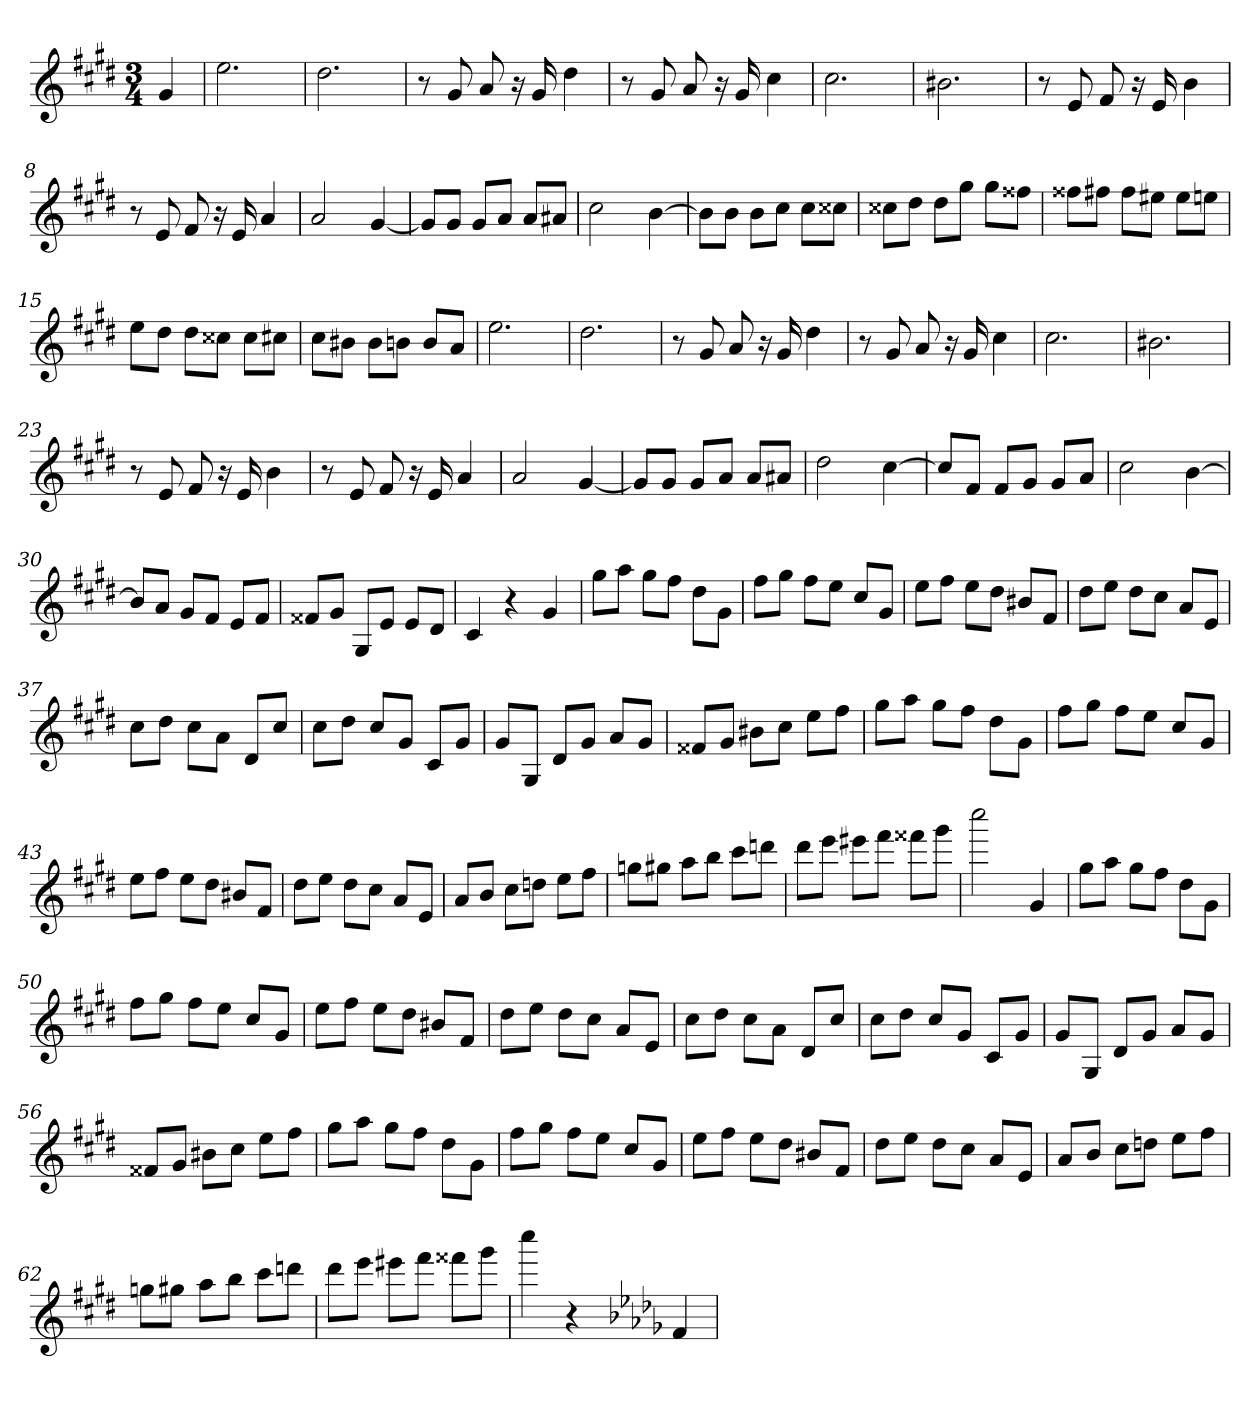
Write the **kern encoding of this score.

**kern
*part1
*staff1
*clefG2
*k[f#c#g#d#]
*c#:
*M3/4
*MM180
=
4g#
=1
2.ee
=2
2.dd#
=3
8r
8g#
8a
16r
16g#
4dd#
=4
8r
8g#
8a
16r
16g#
4cc#
=5
2.cc#
=6
2.b#X
=7
8r
8e
8f#
16r
16e
4b
=8
8r
8e
8f#
16r
16e
4a
=9
2a
[4g#
=10
8g#/L]
8g#/J
8g#/L
8a/J
8a/L
8a#X/J
=11
2cc#
[4b
=12
8b\L]
8b\J
8b\L
8cc#\J
8cc#\L
8cc##X\J
=13
8cc##X\L
8dd#\J
8dd#\L
8gg#\J
8gg#\L
8ff##X\J
=14
8ff##X\L
8ff#X\J
8ff#\L
8ee#X\J
8ee#\L
8een\J
=15
8ee\L
8dd#\J
8dd#\L
8cc##X\J
8cc##\L
8cc#X\J
=16
8cc#\L
8b#X\J
8b#\L
8bn\J
8b/L
8a/J
=17
2.ee
=18
2.dd#
=19
8r
8g#
8a
16r
16g#
4dd#
=20
8r
8g#
8a
16r
16g#
4cc#
=21
2.cc#
=22
2.b#X
=23
8r
8e
8f#
16r
16e
4b
=24
8r
8e
8f#
16r
16e
4a
=25
2a
[4g#
=26
8g#/L]
8g#/J
8g#/L
8a/J
8a/L
8a#X/J
=27
2dd#
[4cc#
=28
8cc#/L]
8f#/J
8f#/L
8g#/J
8g#/L
8a/J
=29
2cc#
[4b
=30
8b/L]
8a/J
8g#/L
8f#/J
8e/L
8f#/J
=31
8f##X/L
8g#/J
8G#/L
8e/J
8e/L
8d#/J
=32
4c#
4r
4g#
=33
8gg#\L
8aa\J
8gg#\L
8ff#\J
8dd#\L
8g#\J
=34
8ff#\L
8gg#\J
8ff#\L
8ee\J
8cc#/L
8g#/J
=35
8ee\L
8ff#\J
8ee\L
8dd#\J
8b#X/L
8f#/J
=36
8dd#\L
8ee\J
8dd#\L
8cc#\J
8a/L
8e/J
=37
8cc#\L
8dd#\J
8cc#\L
8a\J
8d#/L
8cc#/J
=38
8cc#\L
8dd#\J
8cc#/L
8g#/J
8c#/L
8g#/J
=39
8g#/L
8G#/J
8d#/L
8g#/J
8a/L
8g#/J
=40
8f##X/L
8g#/J
8b#X\L
8cc#\J
8ee\L
8ff#\J
=41
8gg#\L
8aa\J
8gg#\L
8ff#\J
8dd#\L
8g#\J
=42
8ff#\L
8gg#\J
8ff#\L
8ee\J
8cc#/L
8g#/J
=43
8ee\L
8ff#\J
8ee\L
8dd#\J
8b#X/L
8f#/J
=44
8dd#\L
8ee\J
8dd#\L
8cc#\J
8a/L
8e/J
=45
8a/L
8b/J
8cc#\L
8ddn\J
8ee\L
8ff#\J
=46
8ggn\L
8gg#X\J
8aa\L
8bb\J
8ccc#\L
8dddn\J
=47
8ddd#\L
8eee\J
8eee#X\L
8fff#\J
8fff##X\L
8ggg#\J
=48
2cccc#
4g#
=49
8gg#\L
8aa\J
8gg#\L
8ff#\J
8dd#\L
8g#\J
=50
8ff#\L
8gg#\J
8ff#\L
8ee\J
8cc#/L
8g#/J
=51
8ee\L
8ff#\J
8ee\L
8dd#\J
8b#X/L
8f#/J
=52
8dd#\L
8ee\J
8dd#\L
8cc#\J
8a/L
8e/J
=53
8cc#\L
8dd#\J
8cc#\L
8a\J
8d#/L
8cc#/J
=54
8cc#\L
8dd#\J
8cc#/L
8g#/J
8c#/L
8g#/J
=55
8g#/L
8G#/J
8d#/L
8g#/J
8a/L
8g#/J
=56
8f##X/L
8g#/J
8b#X\L
8cc#\J
8ee\L
8ff#\J
=57
8gg#\L
8aa\J
8gg#\L
8ff#\J
8dd#\L
8g#\J
=58
8ff#\L
8gg#\J
8ff#\L
8ee\J
8cc#/L
8g#/J
=59
8ee\L
8ff#\J
8ee\L
8dd#\J
8b#X/L
8f#/J
=60
8dd#\L
8ee\J
8dd#\L
8cc#\J
8a/L
8e/J
=61
8a/L
8b/J
8cc#\L
8ddn\J
8ee\L
8ff#\J
=62
8ggn\L
8gg#X\J
8aa\L
8bb\J
8ccc#\L
8dddn\J
=63
8ddd#\L
8eee\J
8eee#X\L
8fff#\J
8fff##X\L
8ggg#\J
=64
4cccc#
4r
*k[b-e-a-d-g-]
4f
=
*-
